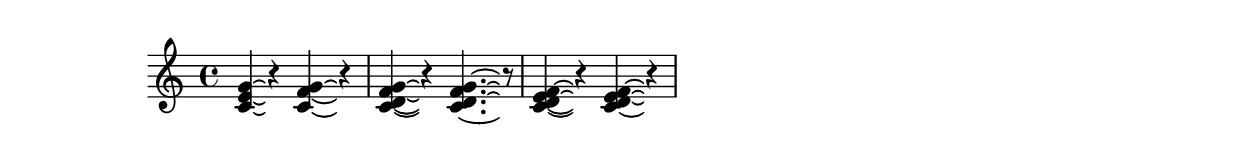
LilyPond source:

%% Do not edit this file; it is automatically
%% generated from LSR http://lsr.dsi.unimi.it
%% This file is in the public domain.
\version "2.13.10"

\header {
  lsrtags = "expressive-marks, keyboards, fretted-strings"

  texidoc = "
Laissez vibrer ties have a fixed size. Their formatting can be tuned
using @code{'tie-configuration}.

"
  doctitle = "Laissez vibrer ties"
} % begin verbatim

\relative c' {
  <c e g>4\laissezVibrer r <c f g>\laissezVibrer r
  <c d f g>4\laissezVibrer r <c d f g>4.\laissezVibrer r8

  <c d e f>4\laissezVibrer r
  \override LaissezVibrerTieColumn #'tie-configuration
     = #`((-7 . ,DOWN)
          (-5 . ,DOWN)
          (-3 . ,UP)
          (-1 . ,UP))
  <c d e f>4\laissezVibrer r
}

